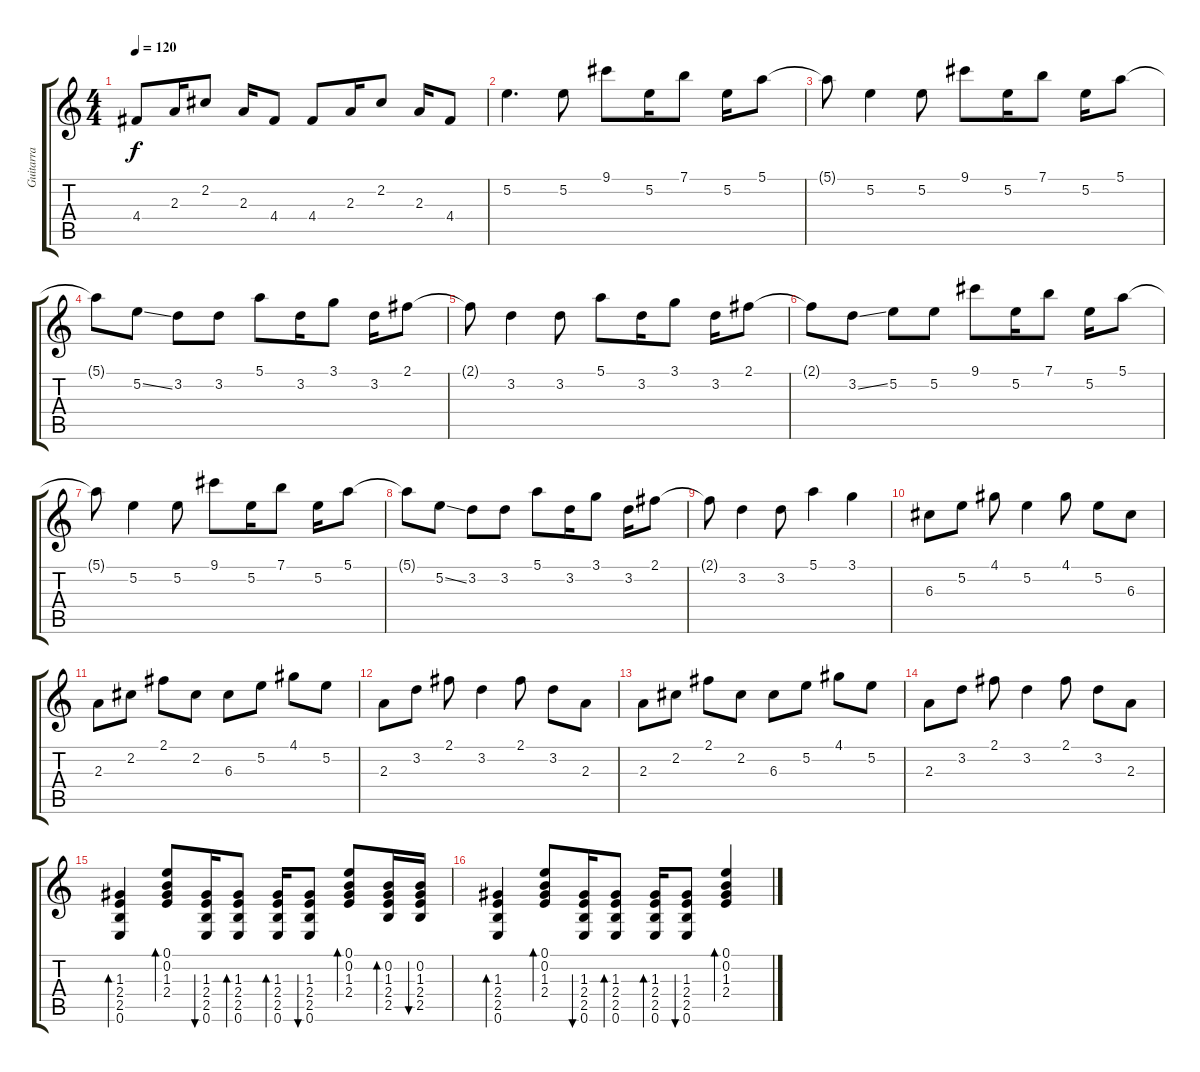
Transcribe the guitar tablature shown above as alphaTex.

\track ("Guitarra" "Guitarra") {instrument acousticguitarsteel}
\staff {score tabs}
\tuning (E4 B3 G3 D3 A2 E2) {hide}
\ts (4 4)
\tempo 120
\clef g2
\ks c
4.4.8{dy f} 2.3.16 2.2.8 2.3.16 4.4.8 4.4.8 2.3.16 2.2.8 2.3.16 4.4.8 |
5.2.4{d} 5.2.8 9.1.8 5.2.16 7.1.8 5.2.16 5.1.8 |
5.1{t}.8 5.2.4 5.2.8 9.1.8 5.2.16 7.1.8 5.2.16 5.1.8 |
5.1{t}.8 5.2{ss}.8 3.2.8 3.2.8 5.1.8 3.2.16 3.1.8 3.2.16 2.1.8 |
2.1{t}.8 3.2.4 3.2.8 5.1.8 3.2.16 3.1.8 3.2.16 2.1.8 |
2.1{t}.8 3.2{ss}.8 5.2.8 5.2.8 9.1.8 5.2.16 7.1.8 5.2.16 5.1.8 |
5.1{t}.8 5.2.4 5.2.8 9.1.8 5.2.16 7.1.8 5.2.16 5.1.8 |
5.1{t}.8 5.2{ss}.8 3.2.8 3.2.8 5.1.8 3.2.16 3.1.8 3.2.16 2.1.8 |
2.1{t}.8 3.2.4 3.2.8 5.1.4 3.1.4 |
6.3.8 5.2.8 4.1.8 5.2.4 4.1.8 5.2.8 6.3.8 |
2.3.8 2.2.8 2.1.8 2.2.8 6.3.8 5.2.8 4.1.8 5.2.8 |
2.3.8 3.2.8 2.1.8 3.2.4 2.1.8 3.2.8 2.3.8 |
2.3.8 2.2.8 2.1.8 2.2.8 6.3.8 5.2.8 4.1.8 5.2.8 |
2.3.8 3.2.8 2.1.8 3.2.4 2.1.8 3.2.8 2.3.8 |
(1.3 2.4 2.5 0.6).4{bd 60} (0.1 0.2 1.3 2.4).8{bd 60} (1.3 2.4 2.5 0.6).16{bu 30} (1.3 2.4 2.5 0.6).8{bd 60} (1.3 2.4 2.5 0.6).16{bd 30} (1.3 2.4 2.5 0.6).8{bu 60} (0.1 0.2 1.3 2.4).8{bd 60} (0.2 1.3 2.4 2.5).16{bd 30} (0.2 1.3 2.4 2.5).16{bu 30} |
(1.3 2.4 2.5 0.6).4{bd 60} (0.1 0.2 1.3 2.4).8{bd 60} (1.3 2.4 2.5 0.6).16{bu 30} (1.3 2.4 2.5 0.6).8{bd 60} (1.3 2.4 2.5 0.6).16{bd 30} (1.3 2.4 2.5 0.6).8{bu 60} (0.1 0.2 1.3 2.4).4{bd 120}
